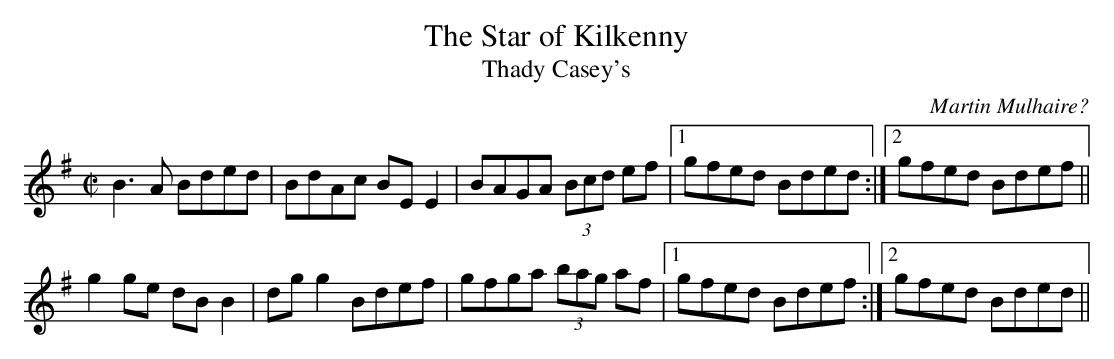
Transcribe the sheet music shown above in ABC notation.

X:1
T:Star of Kilkenny, The
T:Thady Casey's
C:Martin Mulhaire?
M:C|
K:Em
B3A Bded|BdAc BEE2|BAGA (3Bcd ef|1 gfed Bded:|2 gfed Bdef||
g2ge dBB2|dgg2 Bdef|gfga (3bag af|1 gfed Bdef:|2 gfed Bded||
